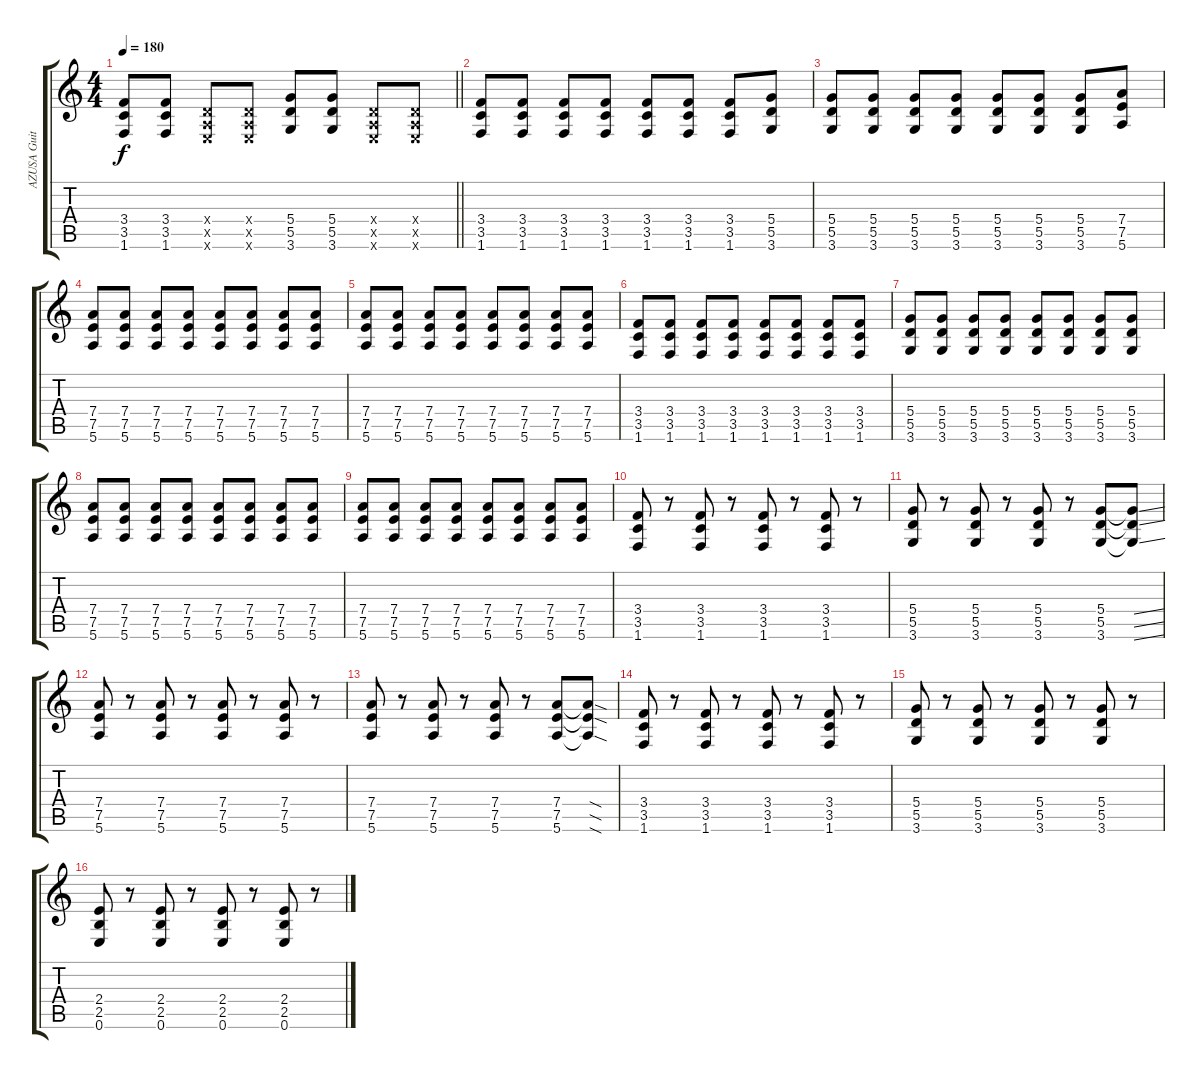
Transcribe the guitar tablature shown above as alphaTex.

\track ("AZUSA Guitar" "AZUSA Guit") {instrument distortionguitar}
\staff {score tabs}
\tuning (E4 B3 G3 D3 A2 E2) {hide}
\ts (4 4)
\tempo 180
\clef g2
\barLineRight lightlight
\ks c
(3.4 3.5 1.6).8{dy f} (3.4 3.5 1.6).8 (0.4{x} 0.5{x} 0.6{x}).8 (0.4{x} 0.5{x} 0.6{x}).8 (5.4 5.5 3.6).8 (5.4 5.5 3.6).8 (0.4{x} 0.5{x} 0.6{x}).8 (0.4{x} 0.5{x} 0.6{x}).8 |
(3.4 3.5 1.6).8 (3.4 3.5 1.6).8 (3.4 3.5 1.6).8 (3.4 3.5 1.6).8 (3.4 3.5 1.6).8 (3.4 3.5 1.6).8 (3.4 3.5 1.6).8 (5.4 5.5 3.6).8 |
(5.4 5.5 3.6).8 (5.4 5.5 3.6).8 (5.4 5.5 3.6).8 (5.4 5.5 3.6).8 (5.4 5.5 3.6).8 (5.4 5.5 3.6).8 (5.4 5.5 3.6).8 (7.4 7.5 5.6).8 |
(7.4 7.5 5.6).8 (7.4 7.5 5.6).8 (7.4 7.5 5.6).8 (7.4 7.5 5.6).8 (7.4 7.5 5.6).8 (7.4 7.5 5.6).8 (7.4 7.5 5.6).8 (7.4 7.5 5.6).8 |
(7.4 7.5 5.6).8 (7.4 7.5 5.6).8 (7.4 7.5 5.6).8 (7.4 7.5 5.6).8 (7.4 7.5 5.6).8 (7.4 7.5 5.6).8 (7.4 7.5 5.6).8 (7.4 7.5 5.6).8 |
(3.4 3.5 1.6).8 (3.4 3.5 1.6).8 (3.4 3.5 1.6).8 (3.4 3.5 1.6).8 (3.4 3.5 1.6).8 (3.4 3.5 1.6).8 (3.4 3.5 1.6).8 (3.4 3.5 1.6).8 |
(5.4 5.5 3.6).8 (5.4 5.5 3.6).8 (5.4 5.5 3.6).8 (5.4 5.5 3.6).8 (5.4 5.5 3.6).8 (5.4 5.5 3.6).8 (5.4 5.5 3.6).8 (5.4 5.5 3.6).8 |
(7.4 7.5 5.6).8 (7.4 7.5 5.6).8 (7.4 7.5 5.6).8 (7.4 7.5 5.6).8 (7.4 7.5 5.6).8 (7.4 7.5 5.6).8 (7.4 7.5 5.6).8 (7.4 7.5 5.6).8 |
(7.4 7.5 5.6).8 (7.4 7.5 5.6).8 (7.4 7.5 5.6).8 (7.4 7.5 5.6).8 (7.4 7.5 5.6).8 (7.4 7.5 5.6).8 (7.4 7.5 5.6).8 (7.4 7.5 5.6).8 |
(3.4 3.5 1.6).8 r.8 (3.4 3.5 1.6).8 r.8 (3.4 3.5 1.6).8 r.8 (3.4 3.5 1.6).8 r.8 |
(5.4 5.5 3.6).8 r.8 (5.4 5.5 3.6).8 r.8 (5.4 5.5 3.6).8 r.8 (5.4 5.5 3.6).8 (5.4{ss t} 5.5{ss t} 3.6{ss t}).8 |
(7.4 7.5 5.6).8 r.8 (7.4 7.5 5.6).8 r.8 (7.4 7.5 5.6).8 r.8 (7.4 7.5 5.6).8 r.8 |
(7.4 7.5 5.6).8 r.8 (7.4 7.5 5.6).8 r.8 (7.4 7.5 5.6).8 r.8 (7.4 7.5 5.6).8 (7.4{sod t} 7.5{sod t} 5.6{sod t}).8 |
(3.4 3.5 1.6).8 r.8 (3.4 3.5 1.6).8 r.8 (3.4 3.5 1.6).8 r.8 (3.4 3.5 1.6).8 r.8 |
(5.4 5.5 3.6).8 r.8 (5.4 5.5 3.6).8 r.8 (5.4 5.5 3.6).8 r.8 (5.4 5.5 3.6).8 r.8 |
(2.4 2.5 0.6).8 r.8 (2.4 2.5 0.6).8 r.8 (2.4 2.5 0.6).8 r.8 (2.4 2.5 0.6).8 r.8
